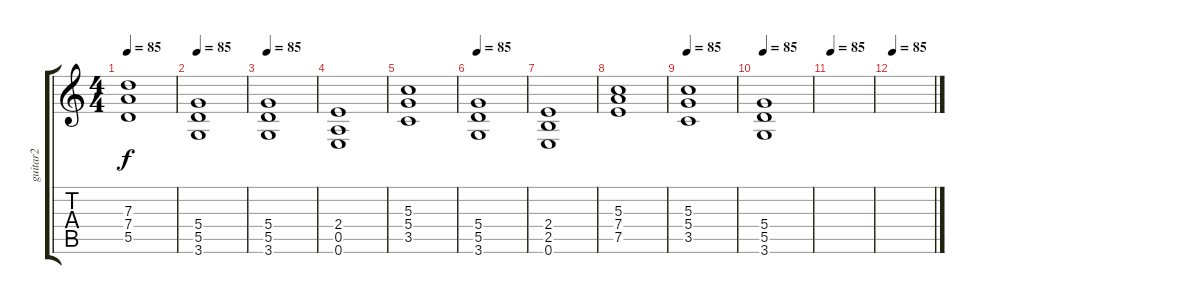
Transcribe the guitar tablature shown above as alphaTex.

\track ("guitar2" "guitar2") {instrument overdrivenguitar}
\staff {score tabs}
\tuning (E4 B3 G3 D3 A2 E2) {hide}
\ts (4 4)
\tempo 85
\clef g2
\ks c
(7.3 7.4 5.5).1{dy f} |
\tempo 85
(5.4 5.5 3.6).1 |
\tempo 85
(5.4 5.5 3.6).1 |
(2.4 0.5 0.6).1 |
(5.3 5.4 3.5).1 |
\tempo 85
(5.4 5.5 3.6).1 |
(2.4 2.5 0.6).1 |
(5.3 7.4 7.5).1 |
\tempo 85
(5.3 5.4 3.5).1 |
\tempo 85
(5.4 5.5 3.6).1 |
\tempo 85
|
\tempo 85
